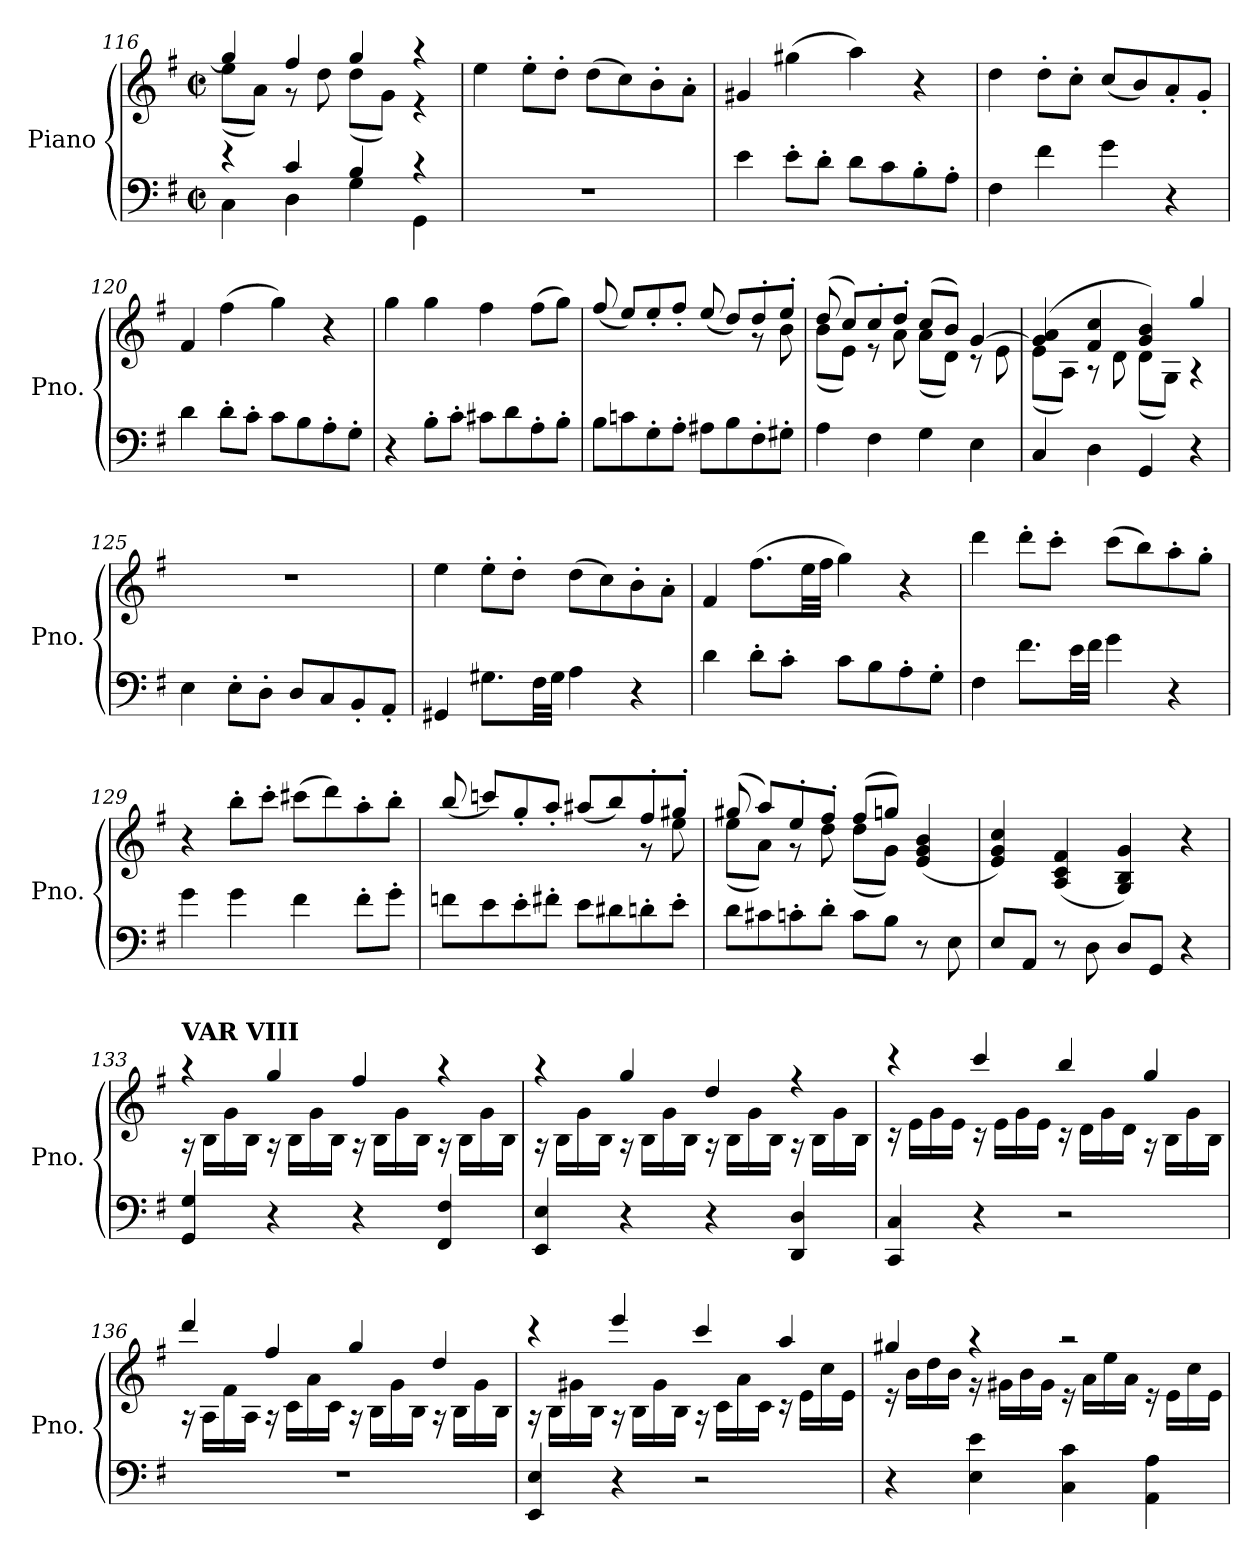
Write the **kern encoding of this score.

**kern	**kern
*part1	*part1
*staff2	*staff1
*I"Piano	*
*I'Pno.	*
*clefF4	*clefG2
*k[f#]	*k[f#]
*G:	*G:
*M2/2	*M2/2
*met(c|)	*met(c|)
=116	=116
*^	*^
4r	4C\	4gg/]	(<8ee\L
.	.	.	8a\J)
4c/	4D\	4ff#/	8r
.	.	.	8dd\
4B/	4G\	4gg/	(<8dd\L
.	.	.	8g\J)
4r	4GG\	4r	4r
*v	*v	*	*
*	*v	*v
=117	=117
1r	4ee\
.	8ee'\L
.	8dd'\J
.	(>8dd\L
.	8cc\)
.	8b'\
.	8a'\J
=118	=118
4e\	4g#X/
8e'\L	(>4gg#X\
8d'\J	.
8d\L	4aa\)
8c\	.
8B'\	4r
8A'\J	.
=119	=119
4F#\	4dd\
4f#\	8dd'\L
.	8cc'\J
4g\	(<8cc/L
.	8b/)
4r	8a'/
.	8g'/J
=120	=120
4d\	4f#/
8d'\L	(>4ff#\
8c'\J	.
8c\L	4gg\)
8B\	.
8A'\	4r
8G'\J	.
=121	=121
4r	4gg\
8B'\L	4gg\
8c'\J	.
8c#X\L	4ff#\
8d\	.
8A'\	(>8ff#\L
8B'\J	8gg\J)
=122	=122
*	*^
8B\L	(>8ff#/	2ryy
8cn\	8ee/L)	.
8G'\	8ee'/	.
8A'\J	8ff#'/J	.
8A#X\L	(>8ee/	4ryy
8B\	8dd/L)	.
8F#'\	8dd'/	8r
8G#X'\J	8ee'/J	8b\
=123	=123	=123
4A\	(>8dd/	(<8b\L
.	8cc/L)	8e\J)
4F#\	8cc'/	8r
.	8dd'/J	8a\
4G\	(>8cc/L	(<8a\L
.	8b/J)	8d\J)
4E\	[4g/	8r
.	.	8e\
=124	=124	=124
4C/	(>4g/] 4a/	(<8e\L
.	.	8A\J)
4D\	4f#/ 4cc/	8r
.	.	8d\
4GG/	4g/ 4b/)	(<8d\L
.	.	8G\J)
4r	4gg/	4r
*	*v	*v
=125	=125
4E\	1r
8E'\L	.
8D'\J	.
8D/L	.
8C/	.
8BB'/	.
8AA'/J	.
=126	=126
4GG#X/	4ee\
8.G#X\L	8ee'\L
.	8dd'\J
32F#\LL	.
32G#\JJJ	.
4A\	(>8dd\L
.	8cc\)
4r	8b'\
.	8a'\J
=127	=127
4d\	4f#/
8d'\L	(>8.ff#\L
8c'\J	.
.	32ee\LL
.	32ff#\JJJ
8c\L	4gg\)
8B\	.
8A'\	4r
8G'\J	.
=128	=128
4F#\	4ddd\
8.f#\L	8ddd'\L
.	8ccc'\J
32e\LL	.
32f#\JJJ	.
4g\	(>8ccc\L
.	8bb\)
4r	8aa'\
.	8gg'\J
=129	=129
4g\	4r
4g\	8bb'\L
.	8ccc'\J
4f#\	(>8ccc#X\L
.	8ddd\)
8f#'\L	8aa'\
8g'\J	8bb'\J
=130	=130
*	*^
8fn\L	(>8bb/	4ryy
8e\	8cccn/L)	.
8e'\	8gg'/	2ryy
8f#X'\J	8aa'/J	.
8e\L	(>8aa#X/L	.
8d#X\	8bb/)	.
8dn'\	8ff#'/	8r
8e'\J	8gg#X'/J	8ee\
=131	=131	=131
8d\L	(>8gg#X/	(<8ee\L
8c#X\	8aa/L)	8a\J)
8cn'\	8ee'/	8r
8d'\J	8ff#'/J	8dd\
8c\L	(>8ff#/L	(<8dd\L
8B\J	8ggn/J)	8g\J)
8r	(>4e/ 4g/ 4b/	4ryy
8E\	.	.
*	*v	*v
=132	=132
8E/L	4e/ 4g/ 4cc/)
8AA/J	.
8r	(<4A/ 4c/ 4f#/
8D\	.
8D/L	4G/ 4B/ 4g/)
8GG/J	.
4r	4r
=133	=133
*	*^
!	!LO:TX:a:B:t=VAR VIII	!
4GG/ 4G/	4r	16r
.	.	16B\LL
.	.	16g\
.	.	16B\JJ
4r	4gg/	16r
.	.	16B\LL
.	.	16g\
.	.	16B\JJ
4r	4ff#/	16r
.	.	16B\LL
.	.	16g\
.	.	16B\JJ
4FF#/ 4F#/	4r	16r
.	.	16B\LL
.	.	16g\
.	.	16B\JJ
=134	=134	=134
4EE/ 4E/	4r	16r
.	.	16B\LL
.	.	16g\
.	.	16B\JJ
4r	4gg/	16r
.	.	16B\LL
.	.	16g\
.	.	16B\JJ
4r	4dd/	16r
.	.	16B\LL
.	.	16g\
.	.	16B\JJ
4DD/ 4D/	4r	16r
.	.	16B\LL
.	.	16g\
.	.	16B\JJ
=135	=135	=135
4CC/ 4C/	4r	16r
.	.	16e\LL
.	.	16g\
.	.	16e\JJ
4r	4ccc/	16r
.	.	16e\LL
.	.	16g\
.	.	16e\JJ
2r	4bb/	16r
.	.	16d\LL
.	.	16g\
.	.	16d\JJ
.	4gg/	16r
.	.	16B\LL
.	.	16g\
.	.	16B\JJ
=136	=136	=136
1r	4ddd/	16r
.	.	16A\LL
.	.	16f#\
.	.	16A\JJ
.	4ff#/	16r
.	.	16c\LL
.	.	16a\
.	.	16c\JJ
.	4gg/	16r
.	.	16B\LL
.	.	16g\
.	.	16B\JJ
.	4dd/	16r
.	.	16B\LL
.	.	16g\
.	.	16B\JJ
=137	=137	=137
4EE/ 4E/	4r	16r
.	.	16B\LL
.	.	16g#X\
.	.	16B\JJ
4r	4eee/	16r
.	.	16B\LL
.	.	16g#\
.	.	16B\JJ
2r	4ccc/	16r
.	.	16c\LL
.	.	16a\
.	.	16c\JJ
.	4aa/	16r
.	.	16e\LL
.	.	16cc\
.	.	16e\JJ
=138	=138	=138
4r	4gg#X/	16r
.	.	16b\LL
.	.	16dd\
.	.	16b\JJ
4E\ 4e\	4r	16r
.	.	16g#X\LL
.	.	16b\
.	.	16g#\JJ
4C\ 4c\	2r	16r
.	.	16a\LL
.	.	16ee\
.	.	16a\JJ
4AA\ 4A\	.	16r
.	.	16e\LL
.	.	16cc\
.	.	16e\JJ
*	*v	*v
=	=
*-	*-
